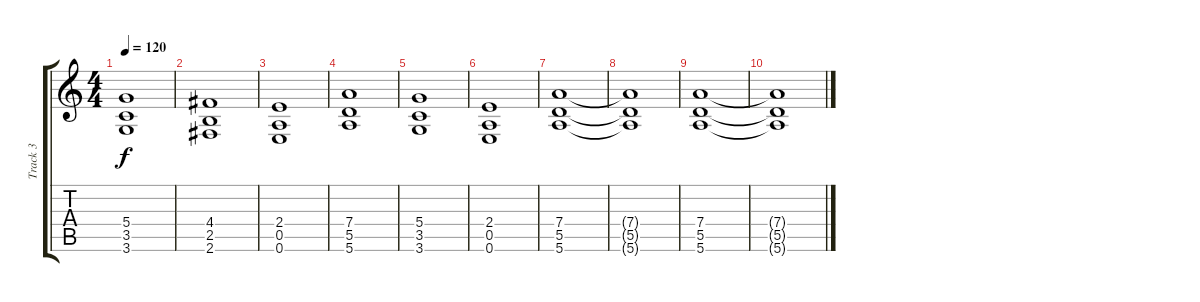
\track ("Track 3" "Track 3") {instrument distortionguitar}
\staff {score tabs}
\tuning (E4 B3 G3 D3 A2 E2) {hide}
\ts (4 4)
\tempo 120
\clef g2
\ks c
(5.4 3.5 3.6).1{dy f} |
(4.4 2.5 2.6).1 |
(2.4 0.5 0.6).1 |
(7.4 5.5 5.6).1 |
(5.4 3.5 3.6).1 |
(2.4 0.5 0.6).1 |
(7.4 5.5 5.6).1 |
(7.4{t} 5.5{t} 5.6{t}).1 |
(7.4 5.5 5.6).1 |
(7.4{t} 5.5{t} 5.6{t}).1
